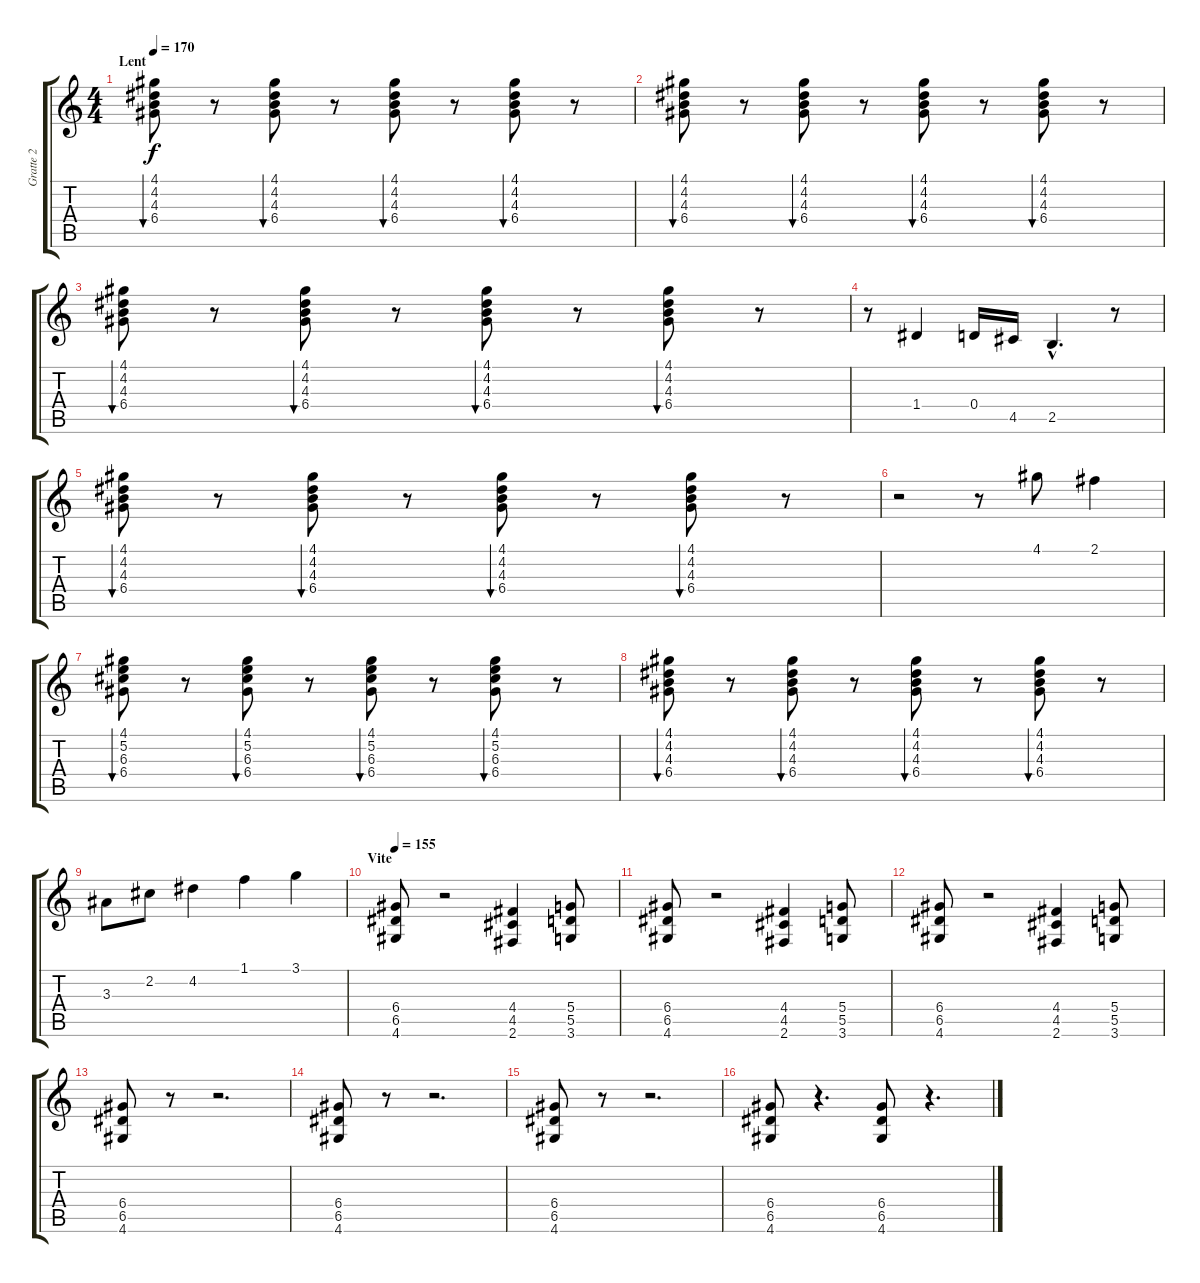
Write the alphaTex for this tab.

\track ("Gratte 2" "Gratte 2") {instrument overdrivenguitar}
\staff {score tabs}
\tuning (E4 B3 G3 D3 A2 E2) {hide}
\ts (4 4)
\section ("" "Lent")
\tempo 170
\tempo 105
\tempo 170
\clef g2
\ks c
(4.1 4.2 4.3 6.4).8{bu 240 dy f instrument acousticguitarsteel} r.8 (4.1 4.2 4.3 6.4).8{bu 240} r.8 (4.1 4.2 4.3 6.4).8{bu 240} r.8 (4.1 4.2 4.3 6.4).8{bu 240} r.8 |
(4.1 4.2 4.3 6.4).8{bu 240} r.8 (4.1 4.2 4.3 6.4).8{bu 240} r.8 (4.1 4.2 4.3 6.4).8{bu 240} r.8 (4.1 4.2 4.3 6.4).8{bu 240} r.8 |
(4.1 4.2 4.3 6.4).8{bu 240} r.8 (4.1 4.2 4.3 6.4).8{bu 240} r.8 (4.1 4.2 4.3 6.4).8{bu 240} r.8 (4.1 4.2 4.3 6.4).8{bu 240} r.8 |
r.8 1.4.4 0.4.16 4.5.16 2.5{hac}.4{d} r.8 |
(4.1 4.2 4.3 6.4).8{bu 240} r.8 (4.1 4.2 4.3 6.4).8{bu 240} r.8 (4.1 4.2 4.3 6.4).8{bu 240} r.8 (4.1 4.2 4.3 6.4).8{bu 240} r.8 |
r.2 r.8 4.1.8 2.1.4 |
(4.1 5.2 6.3 6.4).8{bu 240} r.8 (4.1 5.2 6.3 6.4).8{bu 240} r.8 (4.1 5.2 6.3 6.4).8{bu 240} r.8 (4.1 5.2 6.3 6.4).8{bu 240} r.8 |
(4.1 4.2 4.3 6.4).8{bu 240} r.8 (4.1 4.2 4.3 6.4).8{bu 240} r.8 (4.1 4.2 4.3 6.4).8{bu 240} r.8 (4.1 4.2 4.3 6.4).8{bu 240} r.8 |
3.3.8 2.2.8 4.2.4 1.1.4 3.1.4 |
\section ("" "Vite")
\tempo 155
(6.4 6.5 4.6).8{instrument overdrivenguitar} r.2 (4.4 4.5 2.6).4 (5.4 5.5 3.6).8 |
(6.4 6.5 4.6).8 r.2 (4.4 4.5 2.6).4 (5.4 5.5 3.6).8 |
(6.4 6.5 4.6).8 r.2 (4.4 4.5 2.6).4 (5.4 5.5 3.6).8 |
(6.4 6.5 4.6).8 r.8 r.2{d} |
(6.4 6.5 4.6).8 r.8 r.2{d} |
(6.4 6.5 4.6).8 r.8 r.2{d} |
(6.4 6.5 4.6).8 r.4{d} (6.4 6.5 4.6).8 r.4{d}
